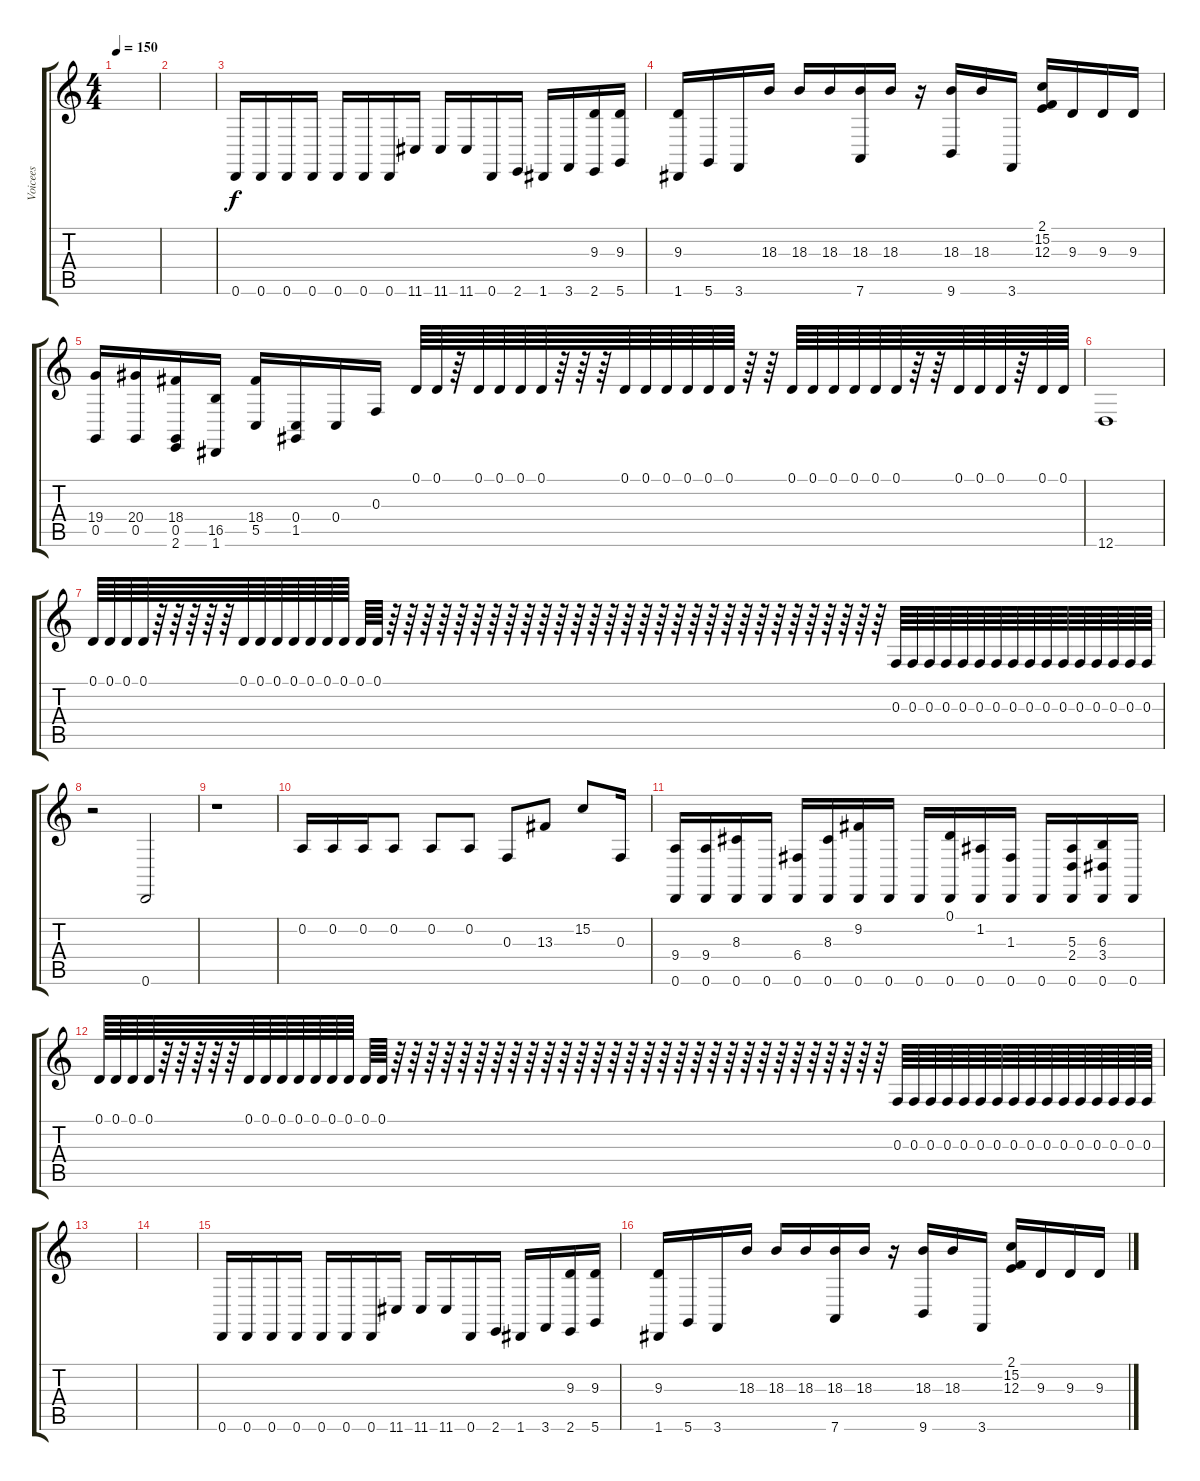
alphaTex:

\track ("Voicees" "Voicees") {instrument helicopter}
\staff {score tabs}
\tuning (D4 A3 F3 C3 G2 D2) {hide}
\ts (4 4)
\tempo 150
\clef g2
\ks c
|
|
0.6.16 0.6.16 0.6.16 0.6.16 0.6.16 0.6.16 0.6.16 11.6.16 11.6.16 11.6.16 0.6.16 2.6.16 1.6.16 3.6.16 (9.3 2.6).16 (9.3 5.6).16 |
(9.3 1.6).16 5.6.16 3.6.16 18.3.16 18.3.16 18.3.16 (18.3 7.6).16 18.3.16 r.16 (18.3 9.6).16 18.3.16 3.6.16 (2.1 15.2 12.3).16 9.3.16 9.3.16 9.3.16 |
(19.4 0.5).16{instrument gunshot} (20.4 0.5).16 (18.4 0.5 2.6).16 (16.5 1.6).16 (18.4 5.5).16 (0.4 1.5).16 0.4.16 0.3.16 0.1.64 0.1.64 r.64 0.1.64 0.1.64 0.1.64 0.1.64 r.64 r.64 r.64 0.1.64 0.1.64 0.1.64 0.1.64 0.1.64 0.1.64 r.64 r.64 0.1.64 0.1.64 0.1.64 0.1.64 0.1.64 0.1.64 r.64 r.64 0.1.64 0.1.64 0.1.64 r.64 0.1.64 0.1.64 |
12.6.1{instrument gunshot} |
0.1.64 0.1.64 0.1.64 0.1.64 r.64 r.64 r.64 r.64 r.64 0.1.64 0.1.64 0.1.64 0.1.64 0.1.64 0.1.64 0.1.64 0.1.64 0.1.64 r.64 r.64 r.64 r.64 r.64 r.64 r.64 r.64 r.64 r.64 r.64 r.64 r.64 r.64 r.64 r.64 r.64 r.64 r.64 r.64 r.64 r.64 r.64 r.64 r.64 r.64 r.64 r.64 r.64 r.64 0.3.64 0.3.64 0.3.64 0.3.64 0.3.64 0.3.64 0.3.64 0.3.64 0.3.64 0.3.64 0.3.64 0.3.64 0.3.64 0.3.64 0.3.64 0.3.64 |
r.2{volume 5} 0.6.2 |
r.1 |
0.2.16{volume 4} 0.2.16 0.2.16 0.2.8 0.2.8 0.2.8 0.3.8 13.3.8 15.2.8 0.3.16 |
(9.4 0.6).16{instrument gunshot} (9.4 0.6).16 (8.3 0.6).16 0.6.16 (6.4 0.6).16 (8.3 0.6).16 (9.2 0.6).16 0.6.16 0.6.16 (0.1 0.6).16 (1.2 0.6).16 (1.3 0.6).16 0.6.16 (5.3 2.4 0.6).16 (6.3 3.4 0.6).16 0.6.16 |
0.1.64 0.1.64 0.1.64 0.1.64 r.64 r.64 r.64 r.64 r.64 0.1.64 0.1.64 0.1.64 0.1.64 0.1.64 0.1.64 0.1.64 0.1.64 0.1.64 r.64 r.64 r.64 r.64 r.64 r.64 r.64 r.64 r.64 r.64 r.64 r.64 r.64 r.64 r.64 r.64 r.64 r.64 r.64 r.64 r.64 r.64 r.64 r.64 r.64 r.64 r.64 r.64 r.64 r.64 0.3.64 0.3.64 0.3.64 0.3.64 0.3.64 0.3.64 0.3.64 0.3.64 0.3.64 0.3.64 0.3.64 0.3.64 0.3.64 0.3.64 0.3.64 0.3.64 |
|
|
0.6.16 0.6.16 0.6.16 0.6.16 0.6.16 0.6.16 0.6.16 11.6.16 11.6.16 11.6.16 0.6.16 2.6.16 1.6.16 3.6.16 (9.3 2.6).16 (9.3 5.6).16 |
(9.3 1.6).16 5.6.16 3.6.16 18.3.16 18.3.16 18.3.16 (18.3 7.6).16 18.3.16 r.16 (18.3 9.6).16 18.3.16 3.6.16 (2.1 15.2 12.3).16 9.3.16 9.3.16 9.3.16
